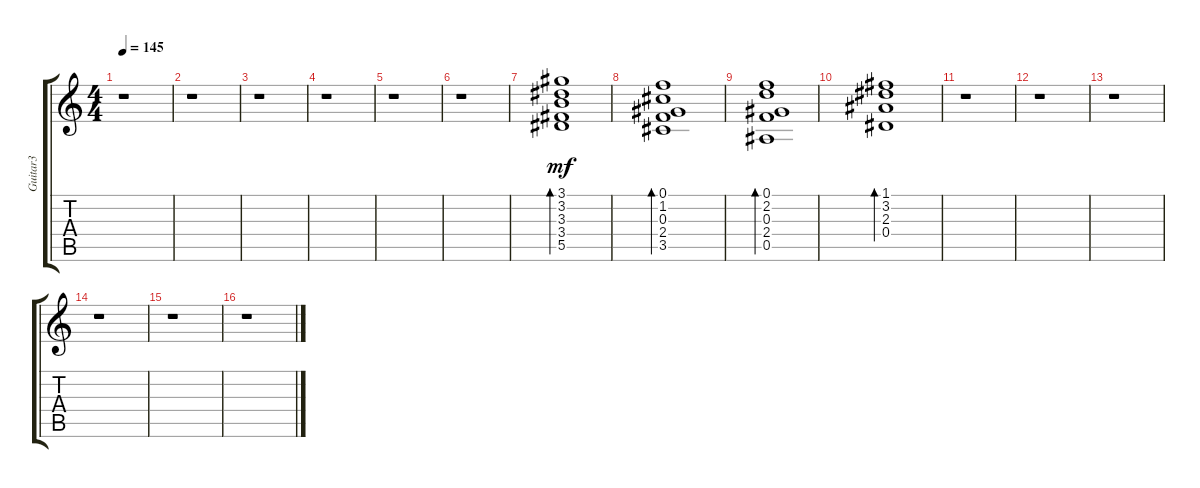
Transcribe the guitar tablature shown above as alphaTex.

\track ("Guitar3" "Guitar3") {instrument acousticguitarsteel}
\staff {score tabs}
\tuning (F4 C4 Ab3 Eb3 Bb2 F2) {hide}
\ts (4 4)
\tempo 145
\clef g2
\ks c
r.1{dy mf} |
r.1 |
r.1 |
r.1 |
r.1 |
r.1 |
(3.1 3.2 3.3 3.4 5.5).1{bd 240} |
(0.1 1.2 0.3 2.4 3.5).1{bd 240} |
(0.1 2.2 0.3 2.4 0.5).1{bd 240} |
(1.1 3.2 2.3 0.4).1{bd 240} |
r.1 |
r.1 |
r.1 |
r.1 |
r.1 |
r.1
